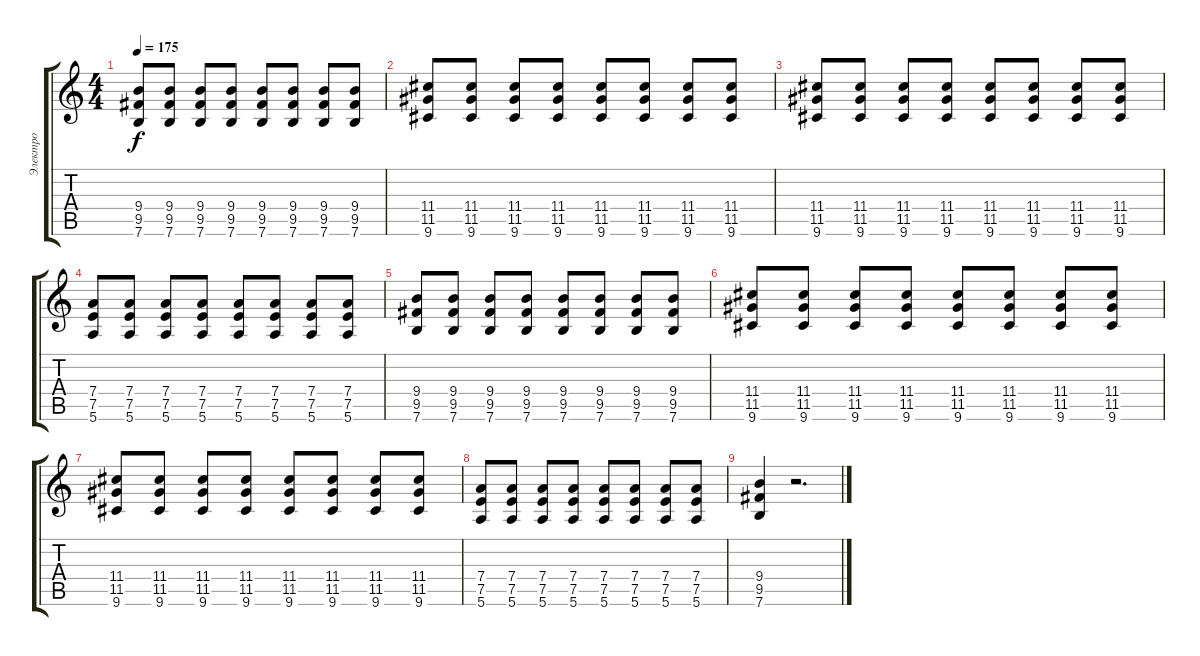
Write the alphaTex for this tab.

\track ("Электро" "Электро") {instrument distortionguitar}
\staff {score tabs}
\tuning (E4 B3 G3 D3 A2 E2) {hide}
\ts (4 4)
\tempo 175
\clef g2
\ks c
(9.4 9.5 7.6).8{dy f} (9.4 9.5 7.6).8 (9.4 9.5 7.6).8 (9.4 9.5 7.6).8 (9.4 9.5 7.6).8 (9.4 9.5 7.6).8 (9.4 9.5 7.6).8 (9.4 9.5 7.6).8 |
(11.4 11.5 9.6).8 (11.4 11.5 9.6).8 (11.4 11.5 9.6).8 (11.4 11.5 9.6).8 (11.4 11.5 9.6).8 (11.4 11.5 9.6).8 (11.4 11.5 9.6).8 (11.4 11.5 9.6).8 |
(11.4 11.5 9.6).8 (11.4 11.5 9.6).8 (11.4 11.5 9.6).8 (11.4 11.5 9.6).8 (11.4 11.5 9.6).8 (11.4 11.5 9.6).8 (11.4 11.5 9.6).8 (11.4 11.5 9.6).8 |
(7.4 7.5 5.6).8 (7.4 7.5 5.6).8 (7.4 7.5 5.6).8 (7.4 7.5 5.6).8 (7.4 7.5 5.6).8 (7.4 7.5 5.6).8 (7.4 7.5 5.6).8 (7.4 7.5 5.6).8 |
(9.4 9.5 7.6).8 (9.4 9.5 7.6).8 (9.4 9.5 7.6).8 (9.4 9.5 7.6).8 (9.4 9.5 7.6).8 (9.4 9.5 7.6).8 (9.4 9.5 7.6).8 (9.4 9.5 7.6).8 |
(11.4 11.5 9.6).8 (11.4 11.5 9.6).8 (11.4 11.5 9.6).8 (11.4 11.5 9.6).8 (11.4 11.5 9.6).8 (11.4 11.5 9.6).8 (11.4 11.5 9.6).8 (11.4 11.5 9.6).8 |
(11.4 11.5 9.6).8 (11.4 11.5 9.6).8 (11.4 11.5 9.6).8 (11.4 11.5 9.6).8 (11.4 11.5 9.6).8 (11.4 11.5 9.6).8 (11.4 11.5 9.6).8 (11.4 11.5 9.6).8 |
(7.4 7.5 5.6).8 (7.4 7.5 5.6).8 (7.4 7.5 5.6).8 (7.4 7.5 5.6).8 (7.4 7.5 5.6).8 (7.4 7.5 5.6).8 (7.4 7.5 5.6).8 (7.4 7.5 5.6).8 |
(9.4 9.5 7.6).4 r.2{d}
